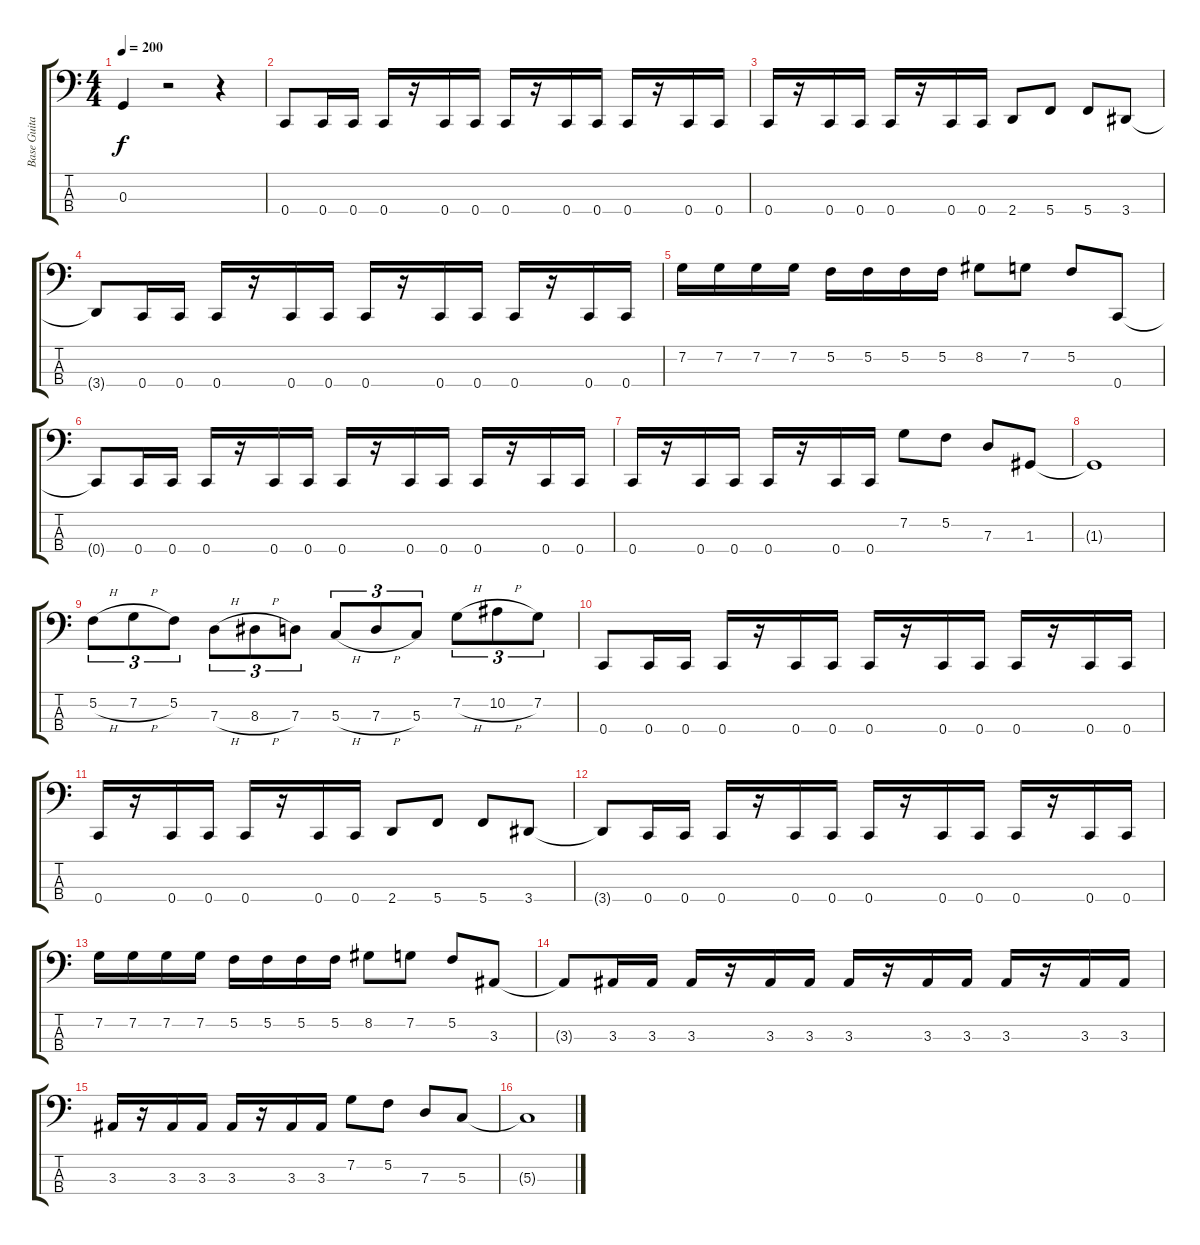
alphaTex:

\track ("Base Guitar" "Base Guita") {instrument electricbassfinger}
\staff {score tabs}
\tuning (F2 C2 G1 C1) {hide}
\ts (4 4)
\tempo 200
\clef f4
\ks c
0.3.4{dy f} r.2 r.4 |
0.4.8 0.4.16 0.4.16 0.4.16 r.16 0.4.16 0.4.16 0.4.16 r.16 0.4.16 0.4.16 0.4.16 r.16 0.4.16 0.4.16 |
0.4.16 r.16 0.4.16 0.4.16 0.4.16 r.16 0.4.16 0.4.16 2.4.8 5.4.8 5.4.8 3.4.8 |
3.4{t}.8 0.4.16 0.4.16 0.4.16 r.16 0.4.16 0.4.16 0.4.16 r.16 0.4.16 0.4.16 0.4.16 r.16 0.4.16 0.4.16 |
7.2.16 7.2.16 7.2.16 7.2.16 5.2.16 5.2.16 5.2.16 5.2.16 8.2.8 7.2.8 5.2.8 0.4.8 |
0.4{t}.8 0.4.16 0.4.16 0.4.16 r.16 0.4.16 0.4.16 0.4.16 r.16 0.4.16 0.4.16 0.4.16 r.16 0.4.16 0.4.16 |
0.4.16 r.16 0.4.16 0.4.16 0.4.16 r.16 0.4.16 0.4.16 7.2.8 5.2.8 7.3.8 1.3.8 |
1.3{t}.1 |
5.2{h}.8{tu (3 2)} 7.2{h}.8{tu (3 2)} 5.2.8{tu (3 2)} 7.3{h}.8{tu (3 2)} 8.3{h}.8{tu (3 2)} 7.3.8{tu (3 2)} 5.3{h}.8{tu (3 2)} 7.3{h}.8{tu (3 2)} 5.3.8{tu (3 2)} 7.2{h}.8{tu (3 2)} 10.2{h}.8{tu (3 2)} 7.2.8{tu (3 2)} |
0.4.8 0.4.16 0.4.16 0.4.16 r.16 0.4.16 0.4.16 0.4.16 r.16 0.4.16 0.4.16 0.4.16 r.16 0.4.16 0.4.16 |
0.4.16 r.16 0.4.16 0.4.16 0.4.16 r.16 0.4.16 0.4.16 2.4.8 5.4.8 5.4.8 3.4.8 |
3.4{t}.8 0.4.16 0.4.16 0.4.16 r.16 0.4.16 0.4.16 0.4.16 r.16 0.4.16 0.4.16 0.4.16 r.16 0.4.16 0.4.16 |
7.2.16 7.2.16 7.2.16 7.2.16 5.2.16 5.2.16 5.2.16 5.2.16 8.2.8 7.2.8 5.2.8 3.3.8 |
3.3{t}.8 3.3.16 3.3.16 3.3.16 r.16 3.3.16 3.3.16 3.3.16 r.16 3.3.16 3.3.16 3.3.16 r.16 3.3.16 3.3.16 |
3.3.16 r.16 3.3.16 3.3.16 3.3.16 r.16 3.3.16 3.3.16 7.2.8 5.2.8 7.3.8 5.3.8 |
5.3{t}.1
